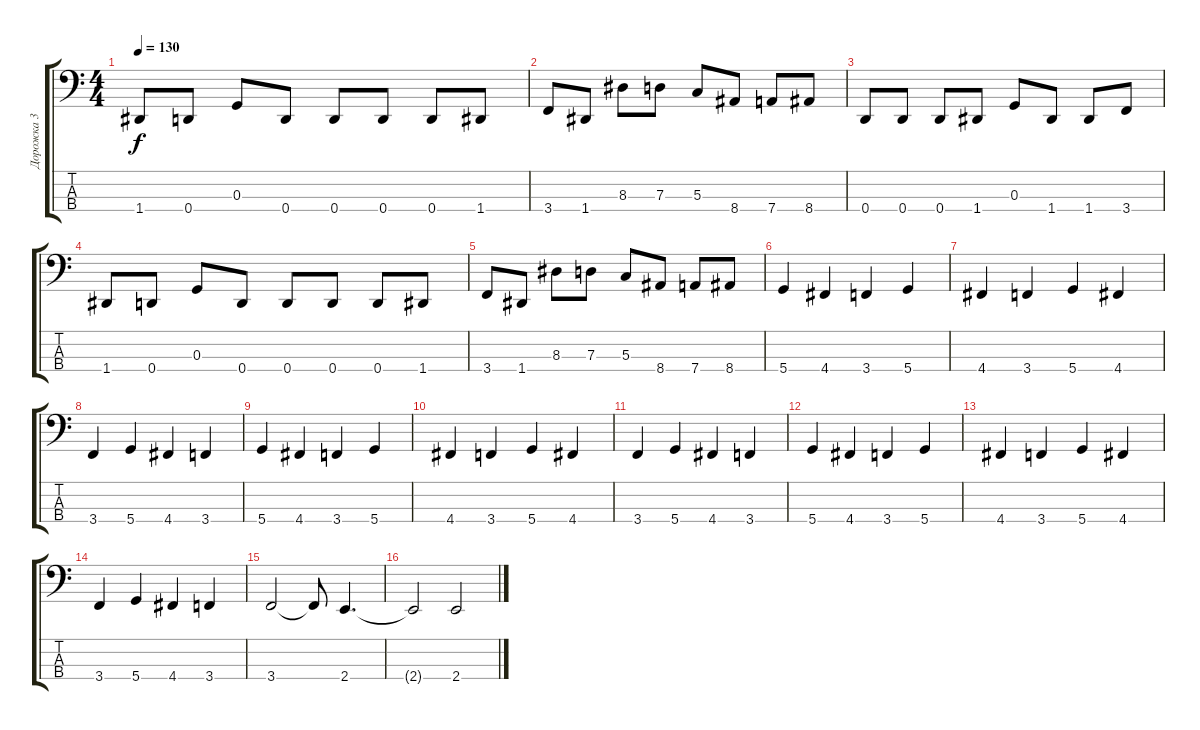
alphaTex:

\track ("Дорожка 3" "Дорожка 3") {instrument electricbassfinger}
\staff {score tabs}
\tuning (F2 C2 G1 D1) {hide}
\ts (4 4)
\tempo 130
\clef f4
\ks c
1.4.8{dy f} 0.4.8 0.3.8 0.4.8 0.4.8 0.4.8 0.4.8 1.4.8 |
3.4.8 1.4.8 8.3.8 7.3.8 5.3.8 8.4.8 7.4.8 8.4.8 |
0.4.8 0.4.8 0.4.8 1.4.8 0.3.8 1.4.8 1.4.8 3.4.8 |
1.4.8 0.4.8 0.3.8 0.4.8 0.4.8 0.4.8 0.4.8 1.4.8 |
3.4.8 1.4.8 8.3.8 7.3.8 5.3.8 8.4.8 7.4.8 8.4.8 |
5.4.4 4.4.4 3.4.4 5.4.4 |
4.4.4 3.4.4 5.4.4 4.4.4 |
3.4.4 5.4.4 4.4.4 3.4.4 |
5.4.4 4.4.4 3.4.4 5.4.4 |
4.4.4 3.4.4 5.4.4 4.4.4 |
3.4.4 5.4.4 4.4.4 3.4.4 |
5.4.4 4.4.4 3.4.4 5.4.4 |
4.4.4 3.4.4 5.4.4 4.4.4 |
3.4.4 5.4.4 4.4.4 3.4.4 |
3.4.2 3.4{t}.8 2.4.4{d} |
2.4{t}.2 2.4.2
